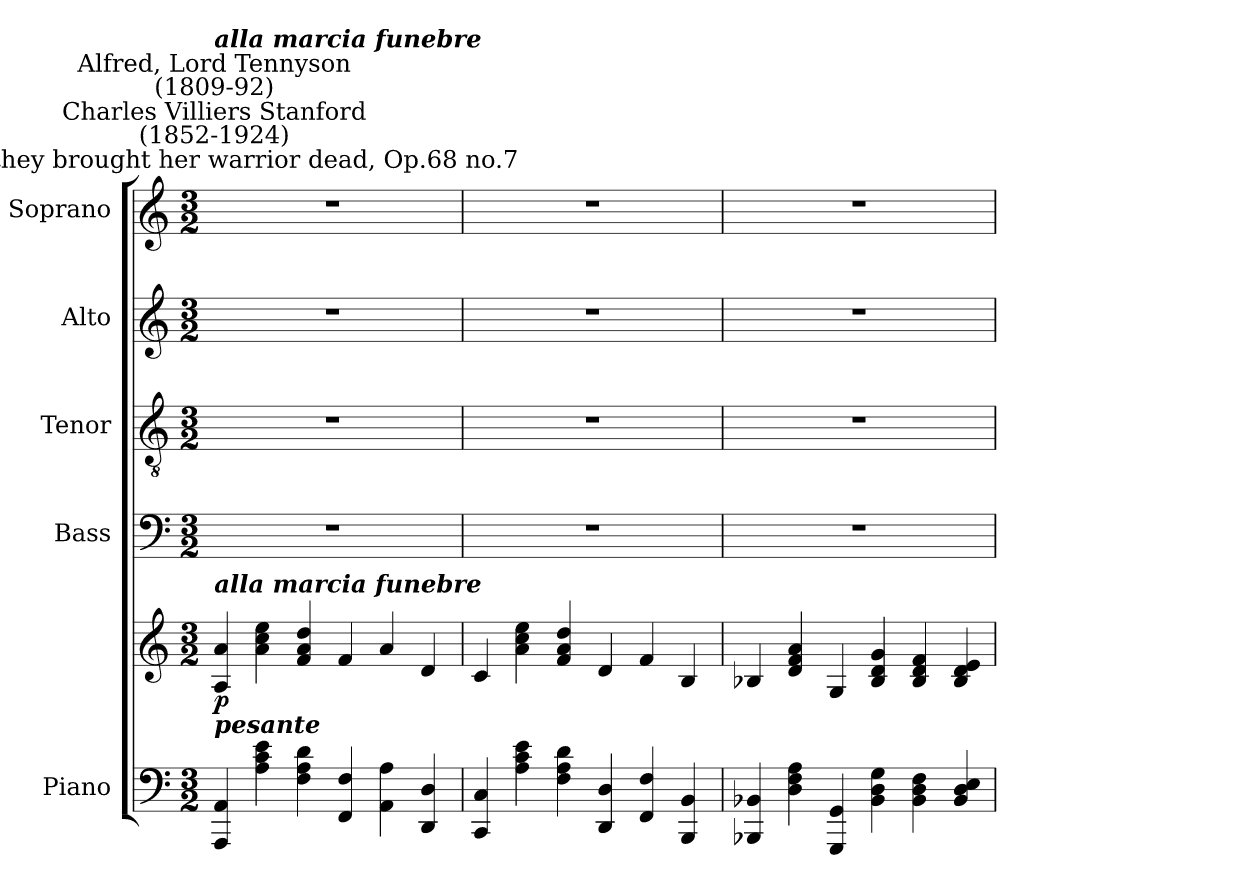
**kern	**kern	**dynam	**kern	**kern	**kern	**kern
*part5	*part5	*part5	*part4	*part3	*part2	*part1
*staff6	*staff5	*staff5/6	*staff4	*staff3	*staff2	*staff1
*I"Piano	*	*	*I"Bass	*I"Tenor	*I"Alto	*I"Soprano
*	*	*	*I'B	*I'T	*I'A	*I'S
*clefF4	*clefG2	*	*clefF4	*clefGv2	*clefG2	*clefG2
*k[]	*k[]	*	*k[]	*k[]	*k[]	*k[]
*C:	*C:	*	*C:	*C:	*C:	*C:
*M3/2	*M3/2	*	*M3/2	*M3/2	*M3/2	*M3/2
=1	=1	=1	=1	=1	=1	=1
!	!	!	!	!	!	!LO:TX:a:cj:t=Home they brought her warrior dead, Op.68 no.7
!	!	!	!	!	!	!LO:TX:a:cj:t=Charles Villiers Stanford\n(1852-1924)
!	!	!	!	!	!	!LO:TX:a:cj:t=Alfred, Lord Tennyson\n(1809-92)
!	!	!	!	!	!	!LO:TX:a:Bi:t=alla marcia funebre
!	!LO:TX:a:Bi:t=alla marcia funebre	!	!	!	!	!
!	!LO:TX:b:Bi:t=pesante	!	!	!	!	!
!	!	!LO:DY:b	!LO:N:vis=1	!LO:N:vis=1	!LO:N:vis=1	!LO:N:vis=1
4AAA 4AA	4A 4a	p	1.r	1.r	1.r	1.r
4A 4c 4e	4a 4cc 4ee	.	.	.	.	.
4F 4A 4d	4f 4a 4dd	.	.	.	.	.
4FF 4F	4f	.	.	.	.	.
4AA 4A	4a	.	.	.	.	.
4DD 4D	4d	.	.	.	.	.
=2	=2	=2	=2	=2	=2	=2
!	!	!	!LO:N:vis=1	!LO:N:vis=1	!LO:N:vis=1	!LO:N:vis=1
4CC 4C	4c	.	1.r	1.r	1.r	1.r
4A 4c 4e	4a 4cc 4ee	.	.	.	.	.
4F 4A 4d	4f 4a 4dd	.	.	.	.	.
4DD 4D	4d	.	.	.	.	.
4FF 4F	4f	.	.	.	.	.
4BBB 4BB	4B	.	.	.	.	.
=3	=3	=3	=3	=3	=3	=3
!	!	!	!LO:N:vis=1	!LO:N:vis=1	!LO:N:vis=1	!LO:N:vis=1
4BBB-X 4BB-X	4B-X	.	1.r	1.r	1.r	1.r
4D 4F 4A	4d 4f 4a	.	.	.	.	.
4GGG 4GG	4G	.	.	.	.	.
4BB- 4D 4G	4B- 4d 4g	.	.	.	.	.
4BB- 4D 4F	4B- 4d 4f	.	.	.	.	.
4BB- 4D 4E	4B- 4d 4e	.	.	.	.	.
=	=	=	=	=	=	=
*-	*-	*-	*-	*-	*-	*-
